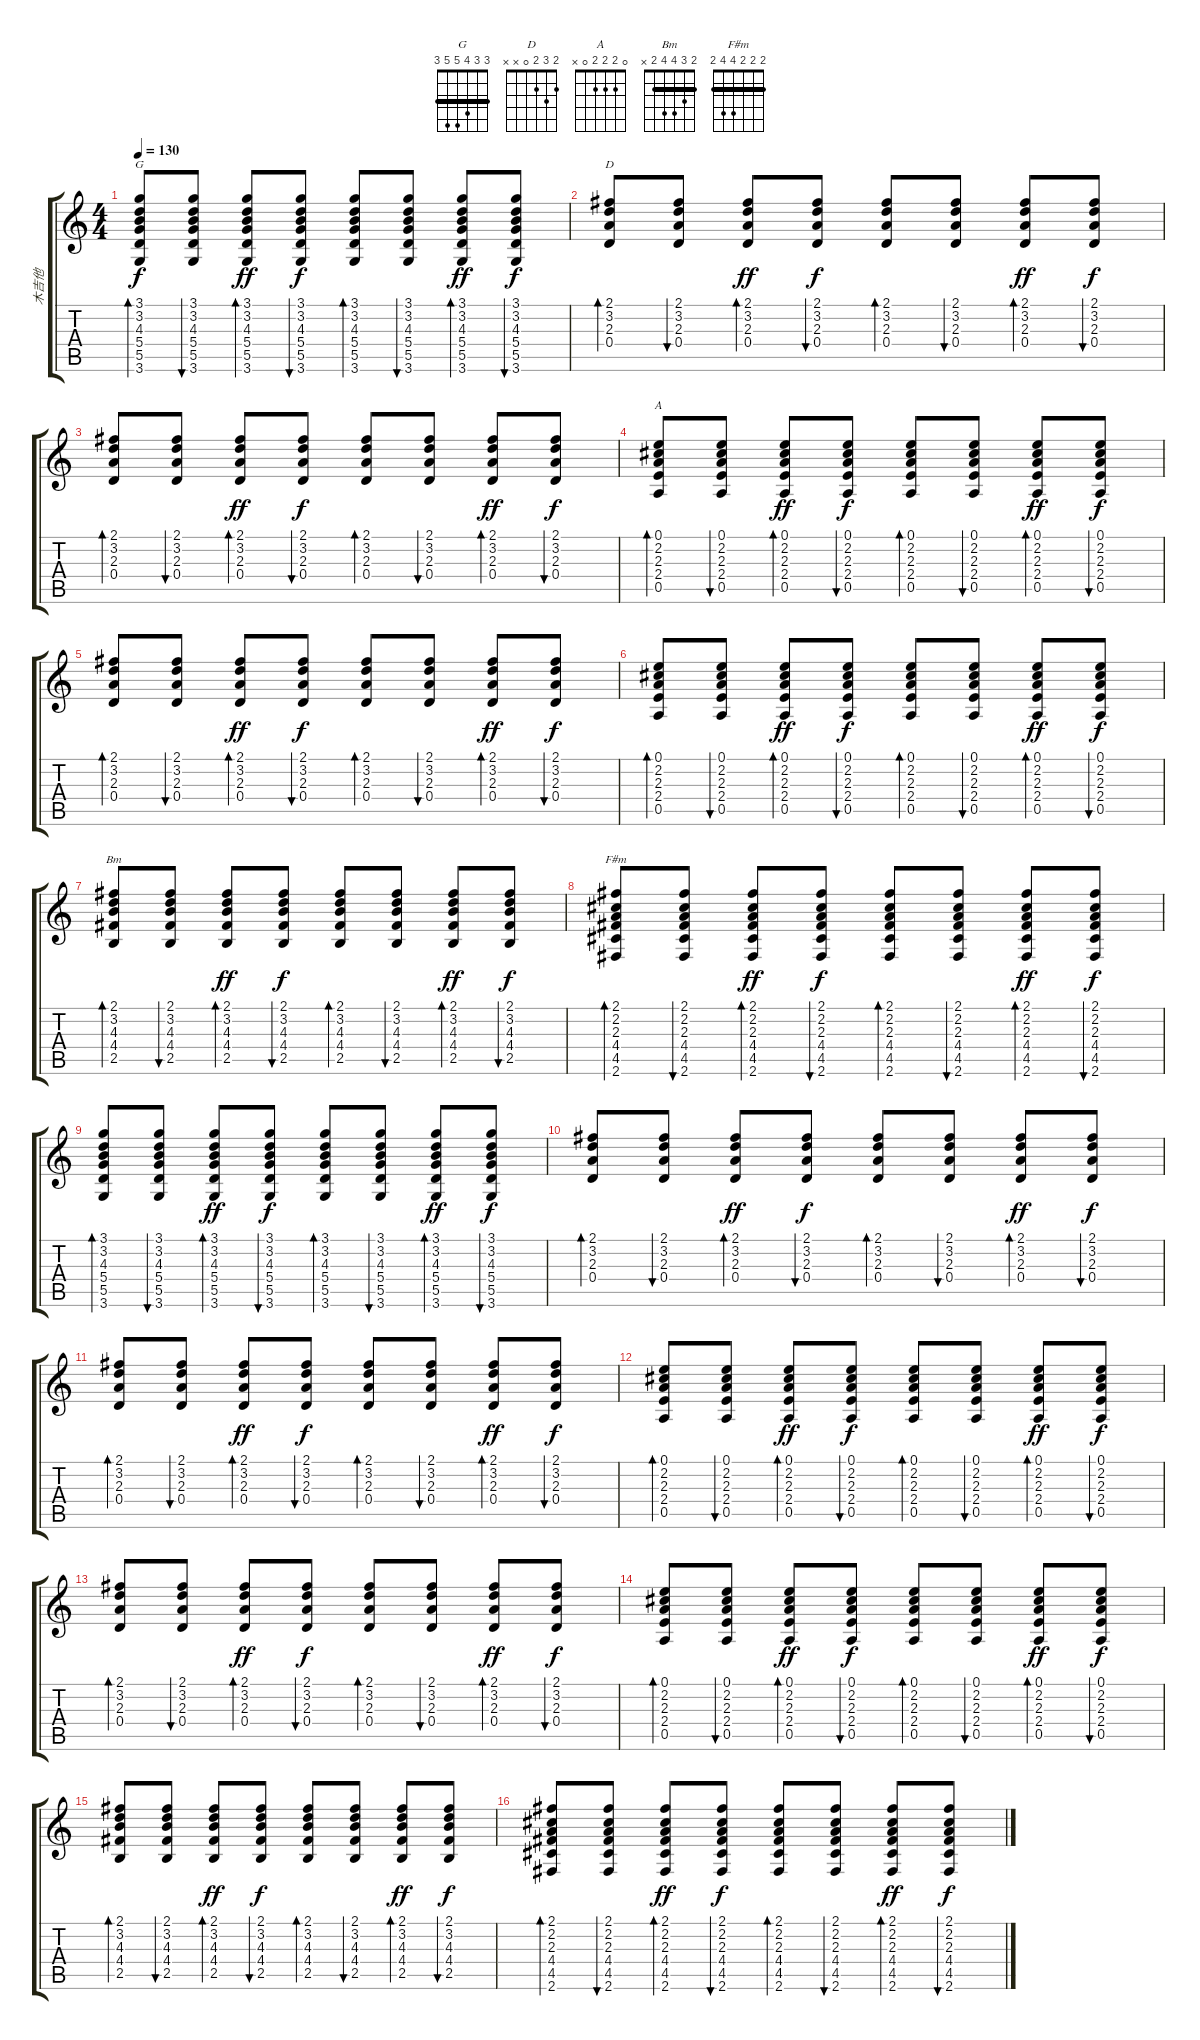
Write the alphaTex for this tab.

\track ("木吉他" "木吉他") {instrument electricguitarclean}
\staff {score tabs}
\tuning (E4 B3 G3 D3 A2 E2) {hide}
\chord ("G" 3 3 4 5 5 3) {barre 3}
\chord ("D" 2 3 2 0 x x)
\chord ("A" 0 2 2 2 0 x)
\chord ("Bm" 2 3 4 4 2 x) {barre 2}
\chord ("F#m" 2 2 2 4 4 2) {barre 2}
\ts (4 4)
\tempo 130
\clef g2
\ks c
(3.1 3.2 4.3 5.4 5.5 3.6).8{bd 60 ch "G" dy f} (3.1 3.2 4.3 5.4 5.5 3.6).8{bu 60} (3.1 3.2 4.3 5.4 5.5 3.6).8{bd 60 dy ff} (3.1 3.2 4.3 5.4 5.5 3.6).8{bu 60 dy f} (3.1 3.2 4.3 5.4 5.5 3.6).8{bd 60} (3.1 3.2 4.3 5.4 5.5 3.6).8{bu 60} (3.1 3.2 4.3 5.4 5.5 3.6).8{bd 60 dy ff} (3.1 3.2 4.3 5.4 5.5 3.6).8{bu 60 dy f} |
(2.1 3.2 2.3 0.4).8{bd 30 ch "D"} (2.1 3.2 2.3 0.4).8{bu 60} (2.1 3.2 2.3 0.4).8{bd 60 dy ff} (2.1 3.2 2.3 0.4).8{bu 60 dy f} (2.1 3.2 2.3 0.4).8{bd 60} (2.1 3.2 2.3 0.4).8{bu 60} (2.1 3.2 2.3 0.4).8{bd 60 dy ff} (2.1 3.2 2.3 0.4).8{bu 60 dy f} |
(2.1 3.2 2.3 0.4).8{bd 30} (2.1 3.2 2.3 0.4).8{bu 60} (2.1 3.2 2.3 0.4).8{bd 60 dy ff} (2.1 3.2 2.3 0.4).8{bu 60 dy f} (2.1 3.2 2.3 0.4).8{bd 60} (2.1 3.2 2.3 0.4).8{bu 60} (2.1 3.2 2.3 0.4).8{bd 60 dy ff} (2.1 3.2 2.3 0.4).8{bu 60 dy f} |
(0.1 2.2 2.3 2.4 0.5).8{bd 60 ch "A"} (0.1 2.2 2.3 2.4 0.5).8{bu 60} (0.1 2.2 2.3 2.4 0.5).8{bd 60 dy ff} (0.1 2.2 2.3 2.4 0.5).8{bu 60 dy f} (0.1 2.2 2.3 2.4 0.5).8{bd 60} (0.1 2.2 2.3 2.4 0.5).8{bu 60} (0.1 2.2 2.3 2.4 0.5).8{bd 60 dy ff} (0.1 2.2 2.3 2.4 0.5).8{bu 60 dy f} |
(2.1 3.2 2.3 0.4).8{bd 30} (2.1 3.2 2.3 0.4).8{bu 60} (2.1 3.2 2.3 0.4).8{bd 60 dy ff} (2.1 3.2 2.3 0.4).8{bu 60 dy f} (2.1 3.2 2.3 0.4).8{bd 60} (2.1 3.2 2.3 0.4).8{bu 60} (2.1 3.2 2.3 0.4).8{bd 60 dy ff} (2.1 3.2 2.3 0.4).8{bu 60 dy f} |
(0.1 2.2 2.3 2.4 0.5).8{bd 60} (0.1 2.2 2.3 2.4 0.5).8{bu 60} (0.1 2.2 2.3 2.4 0.5).8{bd 60 dy ff} (0.1 2.2 2.3 2.4 0.5).8{bu 60 dy f} (0.1 2.2 2.3 2.4 0.5).8{bd 60} (0.1 2.2 2.3 2.4 0.5).8{bu 60} (0.1 2.2 2.3 2.4 0.5).8{bd 60 dy ff} (0.1 2.2 2.3 2.4 0.5).8{bu 60 dy f} |
(2.1 3.2 4.3 4.4 2.5).8{bd 60 ch "Bm"} (2.1 3.2 4.3 4.4 2.5).8{bu 60} (2.1 3.2 4.3 4.4 2.5).8{bd 60 dy ff} (2.1 3.2 4.3 4.4 2.5).8{bu 60 dy f} (2.1 3.2 4.3 4.4 2.5).8{bd 60} (2.1 3.2 4.3 4.4 2.5).8{bu 60} (2.1 3.2 4.3 4.4 2.5).8{bd 60 dy ff} (2.1 3.2 4.3 4.4 2.5).8{bu 60 dy f} |
(2.1 2.2 2.3 4.4 4.5 2.6).8{bd 60 ch "F#m"} (2.1 2.2 2.3 4.4 4.5 2.6).8{bu 60} (2.1 2.2 2.3 4.4 4.5 2.6).8{bd 60 dy ff} (2.1 2.2 2.3 4.4 4.5 2.6).8{bu 60 dy f} (2.1 2.2 2.3 4.4 4.5 2.6).8{bd 60} (2.1 2.2 2.3 4.4 4.5 2.6).8{bu 60} (2.1 2.2 2.3 4.4 4.5 2.6).8{bd 60 dy ff} (2.1 2.2 2.3 4.4 4.5 2.6).8{bu 60 dy f} |
(3.1 3.2 4.3 5.4 5.5 3.6).8{bd 60} (3.1 3.2 4.3 5.4 5.5 3.6).8{bu 60} (3.1 3.2 4.3 5.4 5.5 3.6).8{bd 60 dy ff} (3.1 3.2 4.3 5.4 5.5 3.6).8{bu 60 dy f} (3.1 3.2 4.3 5.4 5.5 3.6).8{bd 60} (3.1 3.2 4.3 5.4 5.5 3.6).8{bu 60} (3.1 3.2 4.3 5.4 5.5 3.6).8{bd 60 dy ff} (3.1 3.2 4.3 5.4 5.5 3.6).8{bu 60 dy f} |
(2.1 3.2 2.3 0.4).8{bd 30} (2.1 3.2 2.3 0.4).8{bu 60} (2.1 3.2 2.3 0.4).8{bd 60 dy ff} (2.1 3.2 2.3 0.4).8{bu 60 dy f} (2.1 3.2 2.3 0.4).8{bd 60} (2.1 3.2 2.3 0.4).8{bu 60} (2.1 3.2 2.3 0.4).8{bd 60 dy ff} (2.1 3.2 2.3 0.4).8{bu 60 dy f} |
(2.1 3.2 2.3 0.4).8{bd 30} (2.1 3.2 2.3 0.4).8{bu 60} (2.1 3.2 2.3 0.4).8{bd 60 dy ff} (2.1 3.2 2.3 0.4).8{bu 60 dy f} (2.1 3.2 2.3 0.4).8{bd 60} (2.1 3.2 2.3 0.4).8{bu 60} (2.1 3.2 2.3 0.4).8{bd 60 dy ff} (2.1 3.2 2.3 0.4).8{bu 60 dy f} |
(0.1 2.2 2.3 2.4 0.5).8{bd 60} (0.1 2.2 2.3 2.4 0.5).8{bu 60} (0.1 2.2 2.3 2.4 0.5).8{bd 60 dy ff} (0.1 2.2 2.3 2.4 0.5).8{bu 60 dy f} (0.1 2.2 2.3 2.4 0.5).8{bd 60} (0.1 2.2 2.3 2.4 0.5).8{bu 60} (0.1 2.2 2.3 2.4 0.5).8{bd 60 dy ff} (0.1 2.2 2.3 2.4 0.5).8{bu 60 dy f} |
(2.1 3.2 2.3 0.4).8{bd 30} (2.1 3.2 2.3 0.4).8{bu 60} (2.1 3.2 2.3 0.4).8{bd 60 dy ff} (2.1 3.2 2.3 0.4).8{bu 60 dy f} (2.1 3.2 2.3 0.4).8{bd 60} (2.1 3.2 2.3 0.4).8{bu 60} (2.1 3.2 2.3 0.4).8{bd 60 dy ff} (2.1 3.2 2.3 0.4).8{bu 60 dy f} |
(0.1 2.2 2.3 2.4 0.5).8{bd 60} (0.1 2.2 2.3 2.4 0.5).8{bu 60} (0.1 2.2 2.3 2.4 0.5).8{bd 60 dy ff} (0.1 2.2 2.3 2.4 0.5).8{bu 60 dy f} (0.1 2.2 2.3 2.4 0.5).8{bd 60} (0.1 2.2 2.3 2.4 0.5).8{bu 60} (0.1 2.2 2.3 2.4 0.5).8{bd 60 dy ff} (0.1 2.2 2.3 2.4 0.5).8{bu 60 dy f} |
(2.1 3.2 4.3 4.4 2.5).8{bd 60} (2.1 3.2 4.3 4.4 2.5).8{bu 60} (2.1 3.2 4.3 4.4 2.5).8{bd 60 dy ff} (2.1 3.2 4.3 4.4 2.5).8{bu 60 dy f} (2.1 3.2 4.3 4.4 2.5).8{bd 60} (2.1 3.2 4.3 4.4 2.5).8{bu 60} (2.1 3.2 4.3 4.4 2.5).8{bd 60 dy ff} (2.1 3.2 4.3 4.4 2.5).8{bu 60 dy f} |
(2.1 2.2 2.3 4.4 4.5 2.6).8{bd 60} (2.1 2.2 2.3 4.4 4.5 2.6).8{bu 60} (2.1 2.2 2.3 4.4 4.5 2.6).8{bd 60 dy ff} (2.1 2.2 2.3 4.4 4.5 2.6).8{bu 60 dy f} (2.1 2.2 2.3 4.4 4.5 2.6).8{bd 60} (2.1 2.2 2.3 4.4 4.5 2.6).8{bu 60} (2.1 2.2 2.3 4.4 4.5 2.6).8{bd 60 dy ff} (2.1 2.2 2.3 4.4 4.5 2.6).8{bu 60 dy f}
